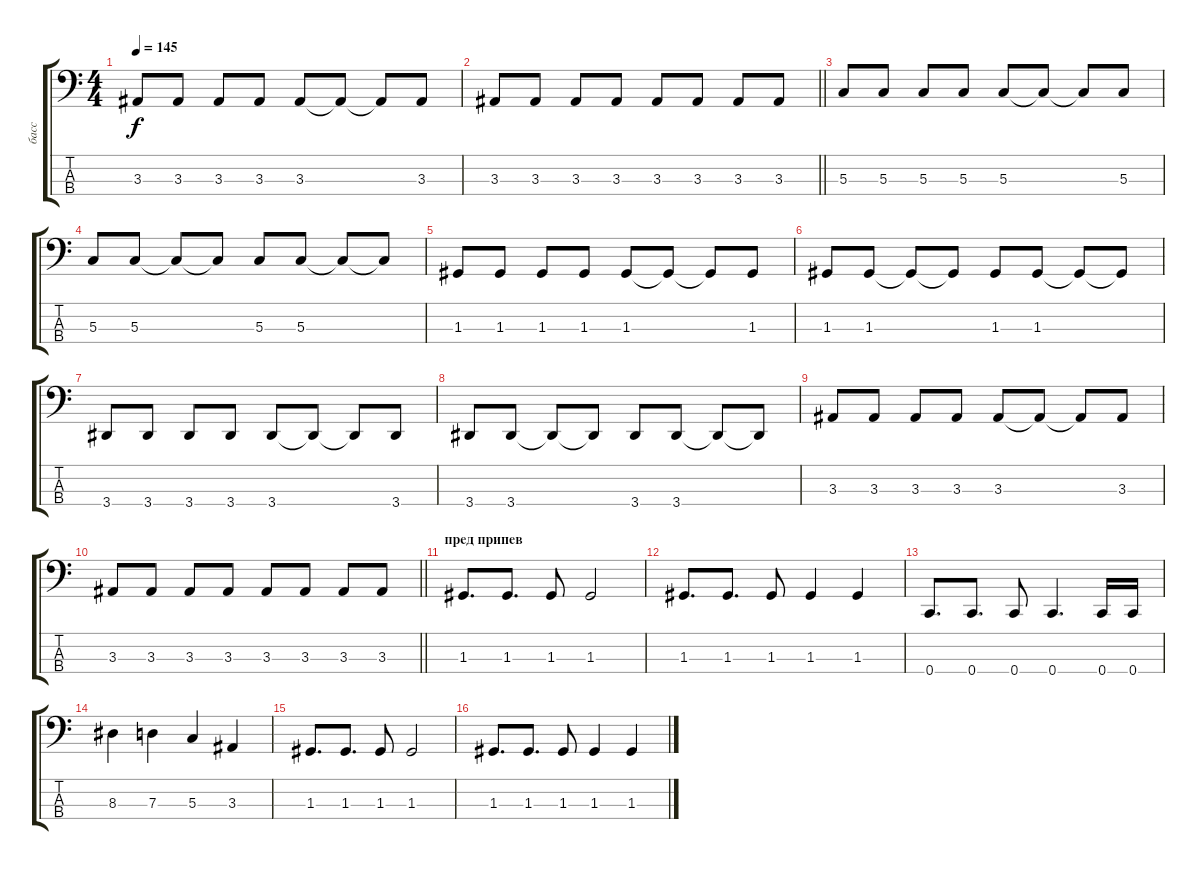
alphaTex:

\track ("басс" "басс") {instrument electricbasspick}
\staff {score tabs}
\tuning (F2 C2 G1 C1) {hide}
\ts (4 4)
\tempo 145
\clef f4
\ks c
3.3.8{dy f} 3.3.8 3.3.8 3.3.8 3.3.8 3.3{t}.8 3.3{t}.8 3.3.8 |
\barLineRight lightlight
3.3.8 3.3.8 3.3.8 3.3.8 3.3.8 3.3.8 3.3.8 3.3.8 |
5.3.8 5.3.8 5.3.8 5.3.8 5.3.8 5.3{t}.8 5.3{t}.8 5.3.8 |
5.3.8 5.3.8 5.3{t}.8 5.3{t}.8 5.3.8 5.3.8 5.3{t}.8 5.3{t}.8 |
1.3.8 1.3.8 1.3.8 1.3.8 1.3.8 1.3{t}.8 1.3{t}.8 1.3.8 |
1.3.8 1.3.8 1.3{t}.8 1.3{t}.8 1.3.8 1.3.8 1.3{t}.8 1.3{t}.8 |
3.4.8 3.4.8 3.4.8 3.4.8 3.4.8 3.4{t}.8 3.4{t}.8 3.4.8 |
3.4.8 3.4.8 3.4{t}.8 3.4{t}.8 3.4.8 3.4.8 3.4{t}.8 3.4{t}.8 |
3.3.8 3.3.8 3.3.8 3.3.8 3.3.8 3.3{t}.8 3.3{t}.8 3.3.8 |
\barLineRight lightlight
3.3.8 3.3.8 3.3.8 3.3.8 3.3.8 3.3.8 3.3.8 3.3.8 |
\section ("" "пред припев")
1.3.8{d} 1.3.8{d} 1.3.8 1.3.2 |
1.3.8{d} 1.3.8{d} 1.3.8 1.3.4 1.3.4 |
0.4.8{d} 0.4.8{d} 0.4.8 0.4.4{d} 0.4.16 0.4.16 |
8.3.4 7.3.4 5.3.4 3.3.4 |
1.3.8{d} 1.3.8{d} 1.3.8 1.3.2 |
1.3.8{d} 1.3.8{d} 1.3.8 1.3.4 1.3.4
